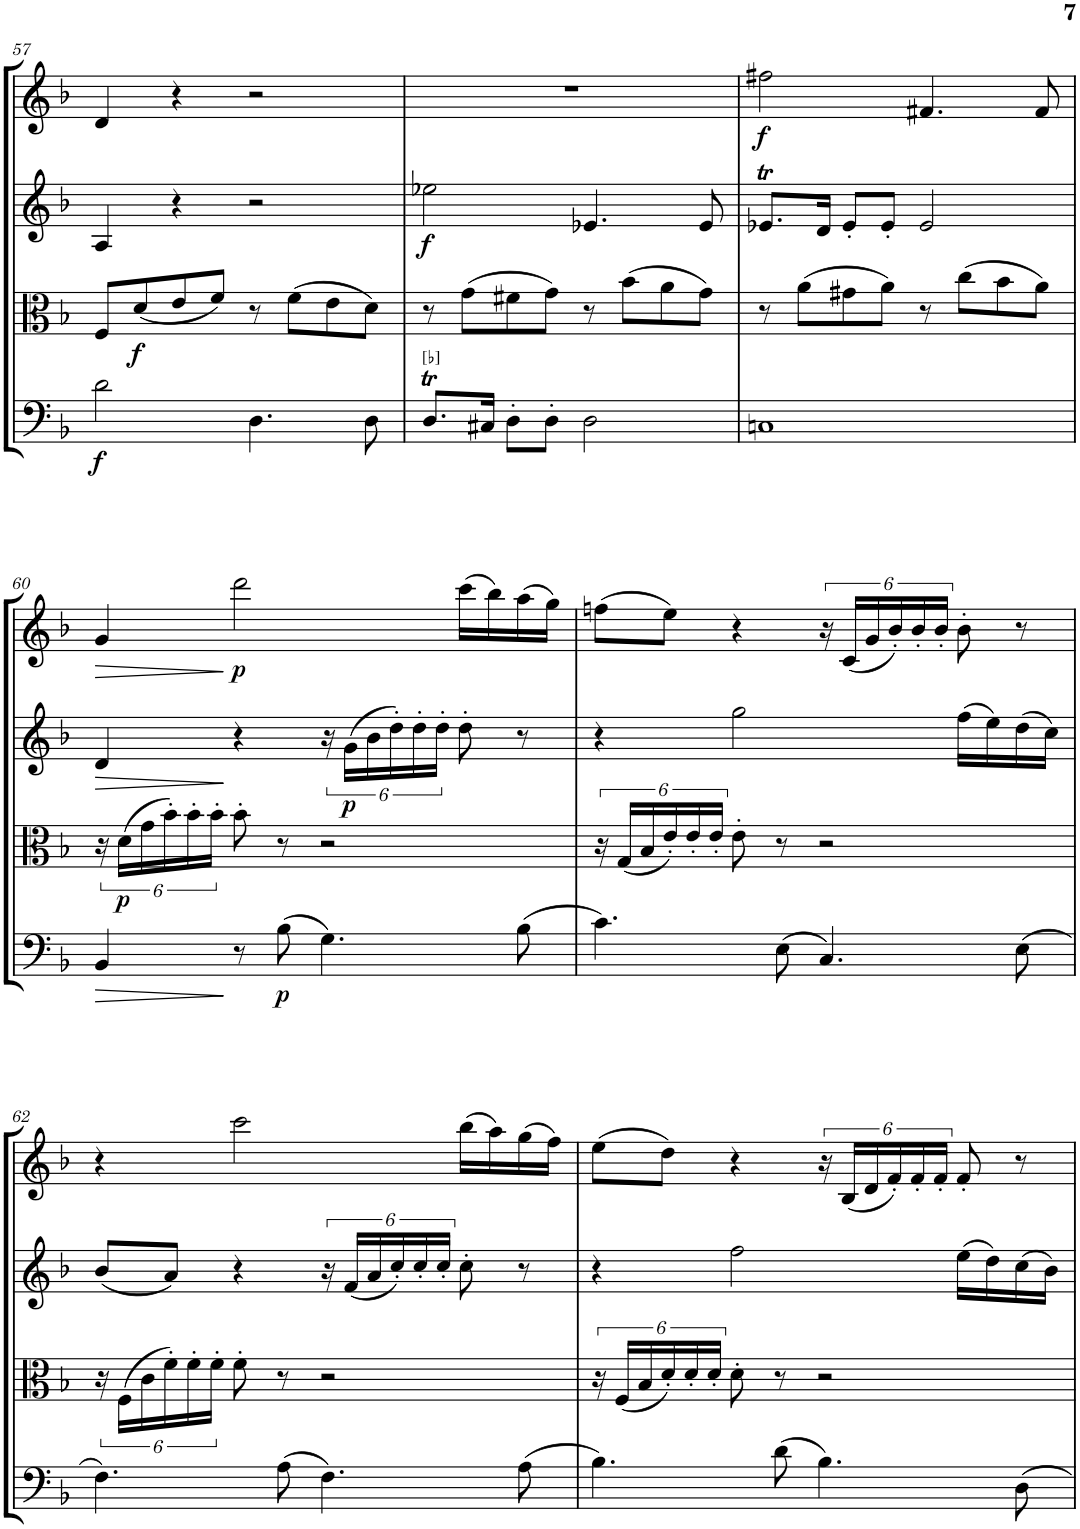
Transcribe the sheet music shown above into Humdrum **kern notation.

**kern	**dynam	**kern	**dynam	**kern	**dynam	**kern	**dynam
*part4	*part4	*part3	*part3	*part2	*part2	*part1	*part1
*staff4	*staff4	*staff3	*staff3	*staff2	*staff2	*staff1	*staff1
*I"Violoncello	*	*I"Viola	*	*I"Violin II	*	*I"Violin I	*
*I'Vc	*	*I'Vla	*	*I'Vln	*	*I'Vln	*
!!LO:PB:g=z
*clefF4	*	*clefC3	*	*clefG2	*	*clefG2	*
*k[b-]	*	*k[b-]	*	*k[b-]	*	*k[b-]	*
*M4/4	*	*M4/4	*	*M4/4	*	*M4/4	*
*met(c)	*	*met(c)	*	*met(c)	*	*met(c)	*
=57	=57	=57	=57	=57	=57	=57	=57
!	!LO:DY:b	!	!	!	!	!	!
2d\	f	8F/L	.	4A/	.	4d/	.
!	!	!	!LO:DY:b	!	!	!	!
.	.	(<8d/	f	.	.	.	.
.	.	8e/	.	4r	.	4r	.
.	.	8f/J)	.	.	.	.	.
4.D\	.	8r	.	2r	.	2r	.
.	.	(>8f\L	.	.	.	.	.
.	.	8e\	.	.	.	.	.
8D\	.	8d\J)	.	.	.	.	.
=58	=58	=58	=58	=58	=58	=58	=58
!LO:TX:a:t=[♭]	!	!	!	!	!	!	!
!	!	!	!	!	!LO:DY:b	!	!
8.DT/L	.	8r	.	2ee-X\	f	1r	.
.	.	(>8g\L	.	.	.	.	.
16C#X/Jk	.	.	.	.	.	.	.
8D'\L	.	8f#X\	.	.	.	.	.
8D'\J	.	8g\J)	.	.	.	.	.
2D\	.	8r	.	4.e-X/	.	.	.
.	.	(>8b-\L	.	.	.	.	.
.	.	8a\	.	.	.	.	.
.	.	8g\J)	.	8e-/	.	.	.
=59	=59	=59	=59	=59	=59	=59	=59
!	!	!	!	!	!	!	!LO:DY:b
1Cn	.	8r	.	8.e-XT/L	.	2ff#X\	f
.	.	(>8a\L	.	.	.	.	.
.	.	.	.	16d/Jk	.	.	.
.	.	8g#X\	.	8e-'/L	.	.	.
.	.	8a\J)	.	8e-'/J	.	.	.
.	.	8r	.	2e-/	.	4.f#X/	.
.	.	(>8cc\L	.	.	.	.	.
.	.	8b-\	.	.	.	.	.
.	.	8a\J)	.	.	.	8f#/	.
!!LO:LB:g=z
=60	=60	=60	=60	=60	=60	=60	=60
!	!LO:HP:b	!	!	!	!LO:HP:b	!	!LO:HP:b
4BB-/	>	24r	.	4d/	>	4g/	>
!	!	!	!LO:DY:b	!	!	!	!
.	.	(>24d\LL	p	.	.	.	.
.	.	24g\	.	.	.	.	.
.	.	24b-'\)	.	.	.	.	.
.	.	24b-'\	.	.	.	.	.
.	.	24b-'\JJ	.	.	.	.	.
!	!	!	!	!	!	!	!LO:DY:n=1:b
8r	]	8b-'\	.	4r	]	2ddd\	] p
!	!LO:DY:b	!	!	!	!	!	!
(>8B-\	p	8r	.	.	.	.	.
4.G\)	.	2r	.	24r	.	.	.
!	!	!	!	!	!LO:DY:b	!	!
.	.	.	.	(>24g\LL	p	.	.
.	.	.	.	24b-\	.	.	.
.	.	.	.	24dd'\)	.	.	.
.	.	.	.	24dd'\	.	.	.
.	.	.	.	24dd'\JJ	.	.	.
.	.	.	.	8dd'\	.	(>16ccc\LL	.
.	.	.	.	.	.	16bb-\)	.
(>8B-\	.	.	.	8r	.	(>16aa\	.
.	.	.	.	.	.	16gg\JJ)	.
=61	=61	=61	=61	=61	=61	=61	=61
4.c\)	.	24r	.	4r	.	(>8ffn\L	.
.	.	(<24G/LL	.	.	.	.	.
.	.	24B-/	.	.	.	.	.
.	.	24e'/)	.	.	.	8ee\J)	.
.	.	24e'/	.	.	.	.	.
.	.	24e'/JJ	.	.	.	.	.
.	.	8e'\	.	2gg\	.	4r	.
(>8E\	.	8r	.	.	.	.	.
4.C/)	.	2r	.	.	.	24r	.
.	.	.	.	.	.	(<24c/LL	.
.	.	.	.	.	.	24g/	.
.	.	.	.	.	.	24b-'/)	.
.	.	.	.	.	.	24b-'/	.
.	.	.	.	.	.	24b-'/JJ	.
.	.	.	.	(>16ff\LL	.	8b-'\	.
.	.	.	.	16ee\)	.	.	.
(>8E\	.	.	.	(>16dd\	.	8r	.
.	.	.	.	16cc\JJ)	.	.	.
!!LO:LB:g=z
=62	=62	=62	=62	=62	=62	=62	=62
4.F\)	.	24r	.	(<8b-/L	.	4r	.
.	.	(>24F\LL	.	.	.	.	.
.	.	24c\	.	.	.	.	.
.	.	24f'\)	.	8a/J)	.	.	.
.	.	24f'\	.	.	.	.	.
.	.	24f'\JJ	.	.	.	.	.
.	.	8f'\	.	4r	.	2ccc\	.
(>8A\	.	8r	.	.	.	.	.
4.F\)	.	2r	.	24r	.	.	.
.	.	.	.	(<24f/LL	.	.	.
.	.	.	.	24a/	.	.	.
.	.	.	.	24cc'/)	.	.	.
.	.	.	.	24cc'/	.	.	.
.	.	.	.	24cc'/JJ	.	.	.
.	.	.	.	8cc'\	.	(>16bb-\LL	.
.	.	.	.	.	.	16aa\)	.
(>8A\	.	.	.	8r	.	(>16gg\	.
.	.	.	.	.	.	16ff\JJ)	.
=63	=63	=63	=63	=63	=63	=63	=63
4.B-\)	.	24r	.	4r	.	(>8ee\L	.
.	.	(<24F/LL	.	.	.	.	.
.	.	24B-/	.	.	.	.	.
.	.	24d'/)	.	.	.	8dd\J)	.
.	.	24d'/	.	.	.	.	.
.	.	24d'/JJ	.	.	.	.	.
.	.	8d'\	.	2ff\	.	4r	.
(>8d\	.	8r	.	.	.	.	.
4.B-\)	.	2r	.	.	.	24r	.
.	.	.	.	.	.	(<24B-/LL	.
.	.	.	.	.	.	24d/	.
.	.	.	.	.	.	24f'/)	.
.	.	.	.	.	.	24f'/	.
.	.	.	.	.	.	24f'/JJ	.
.	.	.	.	(>16ee\LL	.	8f'/	.
.	.	.	.	16dd\)	.	.	.
8D\	.	.	.	(>16cc\	.	8r	.
.	.	.	.	16b-\JJ)	.	.	.
=	=	=	=	=	=	=	=
*-	*-	*-	*-	*-	*-	*-	*-
